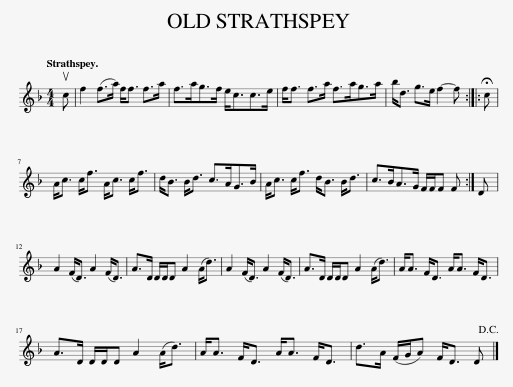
X:1
L:1/8
Q:1/4=120
M:4/4
I:linebreak $
K:F
V:1 treble
V:1
 uc | f2 (f>a) f<f f>a | f>ag>f e<cc>e | f<f f>a f>ag>a | b<d g>e f2- f :: %5
 !fermata!c |$ A<c c<f A<c c<f | d<B B<d c>AG>B | A<c c<f d<B B<d | c>BA>G F/F/F F :| %10
 D |$ A2 (F<D) A2 (F<D) | A>D D/D/D A2 (A<d) | A2 (F<D) A2 (F<D) | A>D D/D/D A2 (A<d) | %15
 A<A F<D A<A F<D |$ A>D D/D/D A2 (A<d) | A<A F<D A<A F<D | d>A (F/G/A) F<D D!D.C.! |] %19
